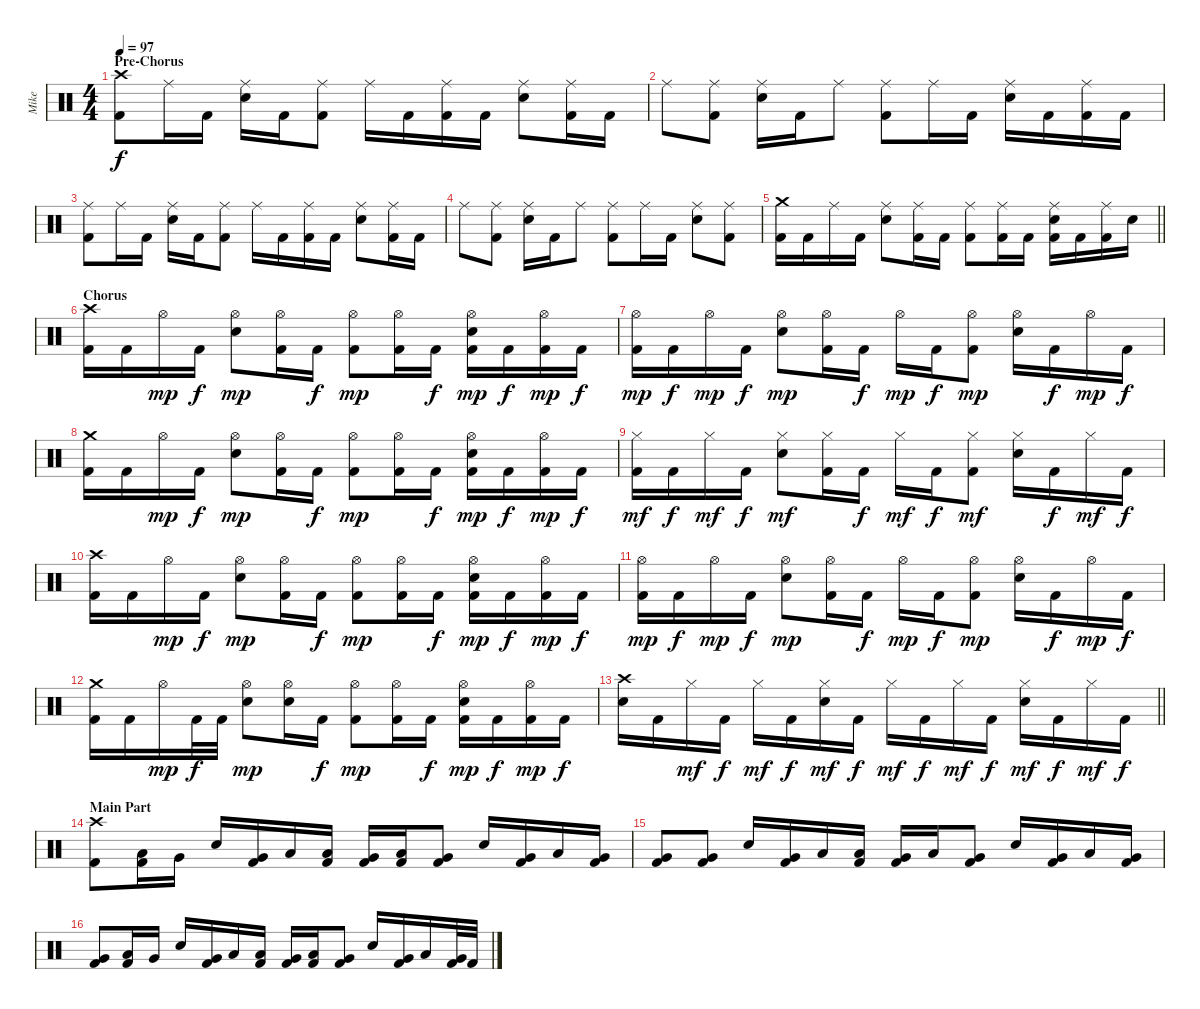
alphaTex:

\track ("Mike" "Mike") {instrument percussion}
\staff {score}
\articulation defaults
\ts (4 4)
\section ("" "Pre-Chorus")
\tempo 97
\clef neutral
\ks c
("Crash high (hit)" "Kick (hit) 2").8{dy f} "Ride (middle)".16 "Kick (hit) 2".16 ("Snare (hit) 2" "Ride (middle)").16 "Kick (hit) 2".16 ("Ride (middle)" "Kick (hit) 2").8 "Ride (middle)".16 "Kick (hit) 2".16 ("Ride (middle)" "Kick (hit) 2").16 "Kick (hit) 2".16 ("Snare (hit) 2" "Ride (middle)").8 ("Ride (middle)" "Kick (hit) 2").16 "Kick (hit) 2".16 |
"Ride (middle)".8 ("Ride (middle)" "Kick (hit) 2").8 ("Snare (hit) 2" "Ride (middle)").16 "Kick (hit) 2".16 "Ride (middle)".8 ("Ride (middle)" "Kick (hit) 2").8 "Ride (middle)".16 "Kick (hit) 2".16 ("Snare (hit) 2" "Ride (middle)").16 "Kick (hit) 2".16 ("Ride (middle)" "Kick (hit) 2").16 "Kick (hit) 2".16 |
("Ride (middle)" "Kick (hit) 2").8 "Ride (middle)".16 "Kick (hit) 2".16 ("Snare (hit) 2" "Ride (middle)").16 "Kick (hit) 2".16 ("Ride (middle)" "Kick (hit) 2").8 "Ride (middle)".16 "Kick (hit) 2".16 ("Ride (middle)" "Kick (hit) 2").16 "Kick (hit) 2".16 ("Snare (hit) 2" "Ride (middle)").8 ("Ride (middle)" "Kick (hit) 2").16 "Kick (hit) 2".16 |
"Ride (middle)".8 ("Ride (middle)" "Kick (hit) 2").8 ("Snare (hit) 2" "Ride (middle)").16 "Kick (hit) 2".16 "Ride (middle)".8 ("Ride (middle)" "Kick (hit) 2").8 "Ride (middle)".16 "Kick (hit) 2".16 ("Snare (hit) 2" "Ride (middle)").8 ("Ride (middle)" "Kick (hit) 2").8 |
\barLineRight lightlight
("Crash medium (hit)" "Kick (hit) 2").16 "Kick (hit) 2".16 "Ride (middle)".16 "Kick (hit) 2".16 ("Snare (hit) 2" "Ride (middle)").8 ("Ride (middle)" "Kick (hit) 2").16 "Kick (hit) 2".16 ("Ride (middle)" "Kick (hit) 2").8 ("Ride (middle)" "Kick (hit) 2").16 "Kick (hit) 2".16 ("Snare (hit) 2" "Ride (middle)" "Kick (hit) 2").16 "Kick (hit) 2".16 ("Ride (middle)" "Kick (hit) 2").16 "Snare (hit) 2".16 |
\section ("" "Chorus")
("Crash high (hit)" "Kick (hit) 2").16 "Kick (hit) 2".16 "Hi-Hat (open)".16{dy mp} "Kick (hit) 2".16{dy f} ("Snare (hit) 2" "Hi-Hat (open)").8{dy mp} ("Hi-Hat (open)" "Kick (hit) 2").16 "Kick (hit) 2".16{dy f} ("Hi-Hat (open)" "Kick (hit) 2").8{dy mp} ("Hi-Hat (open)" "Kick (hit) 2").16 "Kick (hit) 2".16{dy f} ("Snare (hit) 2" "Hi-Hat (open)" "Kick (hit) 2").16{dy mp} "Kick (hit) 2".16{dy f} ("Hi-Hat (open)" "Kick (hit) 2").16{dy mp} "Kick (hit) 2".16{dy f} |
("Hi-Hat (open)" "Kick (hit) 2").16{dy mp} "Kick (hit) 2".16{dy f} "Hi-Hat (open)".16{dy mp} "Kick (hit) 2".16{dy f} ("Snare (hit) 2" "Hi-Hat (open)").8{dy mp} ("Hi-Hat (open)" "Kick (hit) 2").16 "Kick (hit) 2".16{dy f} "Hi-Hat (open)".16{dy mp} "Kick (hit) 2".16{dy f} ("Hi-Hat (open)" "Kick (hit) 2").8{dy mp} ("Snare (hit) 2" "Hi-Hat (open)").16 "Kick (hit) 2".16{dy f} "Hi-Hat (open)".16{dy mp} "Kick (hit) 2".16{dy f} |
("Crash medium (hit)" "Kick (hit) 2").16 "Kick (hit) 2".16 "Hi-Hat (open)".16{dy mp} "Kick (hit) 2".16{dy f} ("Snare (hit) 2" "Hi-Hat (open)").8{dy mp} ("Hi-Hat (open)" "Kick (hit) 2").16 "Kick (hit) 2".16{dy f} ("Hi-Hat (open)" "Kick (hit) 2").8{dy mp} ("Hi-Hat (open)" "Kick (hit) 2").16 "Kick (hit) 2".16{dy f} ("Snare (hit) 2" "Hi-Hat (open)" "Kick (hit) 2").16{dy mp} "Kick (hit) 2".16{dy f} ("Hi-Hat (open)" "Kick (hit) 2").16{dy mp} "Kick (hit) 2".16{dy f} |
("Hi-Hat (closed)" "Kick (hit) 2").16{dy mf} "Kick (hit) 2".16{dy f} "Hi-Hat (closed)".16{dy mf} "Kick (hit) 2".16{dy f} ("Snare (hit) 2" "Hi-Hat (closed)").8{dy mf} ("Hi-Hat (closed)" "Kick (hit) 2").16 "Kick (hit) 2".16{dy f} "Hi-Hat (closed)".16{dy mf} "Kick (hit) 2".16{dy f} ("Hi-Hat (closed)" "Kick (hit) 2").8{dy mf} ("Snare (hit) 2" "Hi-Hat (closed)").16 "Kick (hit) 2".16{dy f} "Hi-Hat (closed)".16{dy mf} "Kick (hit) 2".16{dy f} |
("Crash high (hit)" "Kick (hit) 2").16 "Kick (hit) 2".16 "Hi-Hat (open)".16{dy mp} "Kick (hit) 2".16{dy f} ("Snare (hit) 2" "Hi-Hat (open)").8{dy mp} ("Hi-Hat (open)" "Kick (hit) 2").16 "Kick (hit) 2".16{dy f} ("Hi-Hat (open)" "Kick (hit) 2").8{dy mp} ("Hi-Hat (open)" "Kick (hit) 2").16 "Kick (hit) 2".16{dy f} ("Snare (hit) 2" "Hi-Hat (open)" "Kick (hit) 2").16{dy mp} "Kick (hit) 2".16{dy f} ("Hi-Hat (open)" "Kick (hit) 2").16{dy mp} "Kick (hit) 2".16{dy f} |
("Hi-Hat (open)" "Kick (hit) 2").16{dy mp} "Kick (hit) 2".16{dy f} "Hi-Hat (open)".16{dy mp} "Kick (hit) 2".16{dy f} ("Snare (hit) 2" "Hi-Hat (open)").8{dy mp} ("Hi-Hat (open)" "Kick (hit) 2").16 "Kick (hit) 2".16{dy f} "Hi-Hat (open)".16{dy mp} "Kick (hit) 2".16{dy f} ("Hi-Hat (open)" "Kick (hit) 2").8{dy mp} ("Snare (hit) 2" "Hi-Hat (open)").16 "Kick (hit) 2".16{dy f} "Hi-Hat (open)".16{dy mp} "Kick (hit) 2".16{dy f} |
("Crash medium (hit)" "Kick (hit) 2").16 "Kick (hit) 2".16 "Hi-Hat (open)".16{dy mp} "Kick (hit) 2".32{dy f} "Kick (hit) 2".32 ("Snare (hit) 2" "Hi-Hat (open)").8{dy mp} ("Snare (hit) 2" "Hi-Hat (open)").16 "Kick (hit) 2".16{dy f} ("Hi-Hat (open)" "Kick (hit) 2").8{dy mp} ("Hi-Hat (open)" "Kick (hit) 2").16 "Kick (hit) 2".16{dy f} ("Snare (hit) 2" "Hi-Hat (open)" "Kick (hit) 2").16{dy mp} "Kick (hit) 2".16{dy f} ("Hi-Hat (open)" "Kick (hit) 2").16{dy mp} "Kick (hit) 2".16{dy f} |
\barLineRight lightlight
("Crash high (hit)" "Snare (hit) 2").16 "Kick (hit) 2".16 "Hi-Hat (closed)".16{dy mf} "Kick (hit) 2".16{dy f} "Hi-Hat (closed)".16{dy mf} "Kick (hit) 2".16{dy f} ("Snare (hit) 2" "Hi-Hat (closed)").16{dy mf} "Kick (hit) 2".16{dy f} "Hi-Hat (closed)".16{dy mf} "Kick (hit) 2".16{dy f} "Hi-Hat (closed)".16{dy mf} "Kick (hit) 2".16{dy f} ("Snare (hit) 2" "Hi-Hat (closed)").16{dy mf} "Kick (hit) 2".16{dy f} "Hi-Hat (closed)".16{dy mf} "Kick (hit) 2".16{dy f} |
\section ("" "Main Part")
("Crash high (hit)" "Kick (hit) 2").8 ("Low Tom (hit)" "Kick (hit) 2").16 "Very Low Tom (hit)".16 "Snare (hit) 2".16 ("Very Low Tom (hit)" "Kick (hit) 2").16 "Low Tom (hit)".16 ("Low Tom (hit)" "Kick (hit) 2").16 ("Very Low Tom (hit)" "Kick (hit) 2").16 ("Low Tom (hit)" "Kick (hit) 2").16 ("Very Low Tom (hit)" "Kick (hit) 2").8 "Snare (hit) 2".16 ("Very Low Tom (hit)" "Kick (hit) 2").16 "Low Tom (hit)".16 ("Very Low Tom (hit)" "Kick (hit) 2").16 |
("Very Low Tom (hit)" "Kick (hit) 2").8 ("Very Low Tom (hit)" "Kick (hit) 2").8 "Snare (hit) 2".16 ("Very Low Tom (hit)" "Kick (hit) 2").16 "Low Tom (hit)".16 ("Low Tom (hit)" "Kick (hit) 2").16 ("Very Low Tom (hit)" "Kick (hit) 2").16 "Low Tom (hit)".16 ("Very Low Tom (hit)" "Kick (hit) 2").8 "Snare (hit) 2".16 ("Very Low Tom (hit)" "Kick (hit) 2").16 "Low Tom (hit)".16 ("Very Low Tom (hit)" "Kick (hit) 2").16 |
("Very Low Tom (hit)" "Kick (hit) 2").8 ("Low Tom (hit)" "Kick (hit) 2").16 "Very Low Tom (hit)".16 "Snare (hit) 2".16 ("Very Low Tom (hit)" "Kick (hit) 2").16 "Low Tom (hit)".16 ("Low Tom (hit)" "Kick (hit) 2").16 ("Very Low Tom (hit)" "Kick (hit) 2").16 ("Low Tom (hit)" "Kick (hit) 2").16 ("Very Low Tom (hit)" "Kick (hit) 2").8 "Snare (hit) 2".16 ("Very Low Tom (hit)" "Kick (hit) 2").16 "Low Tom (hit)".16 ("Very Low Tom (hit)" "Kick (hit) 2").32 "Kick (hit) 2".32
